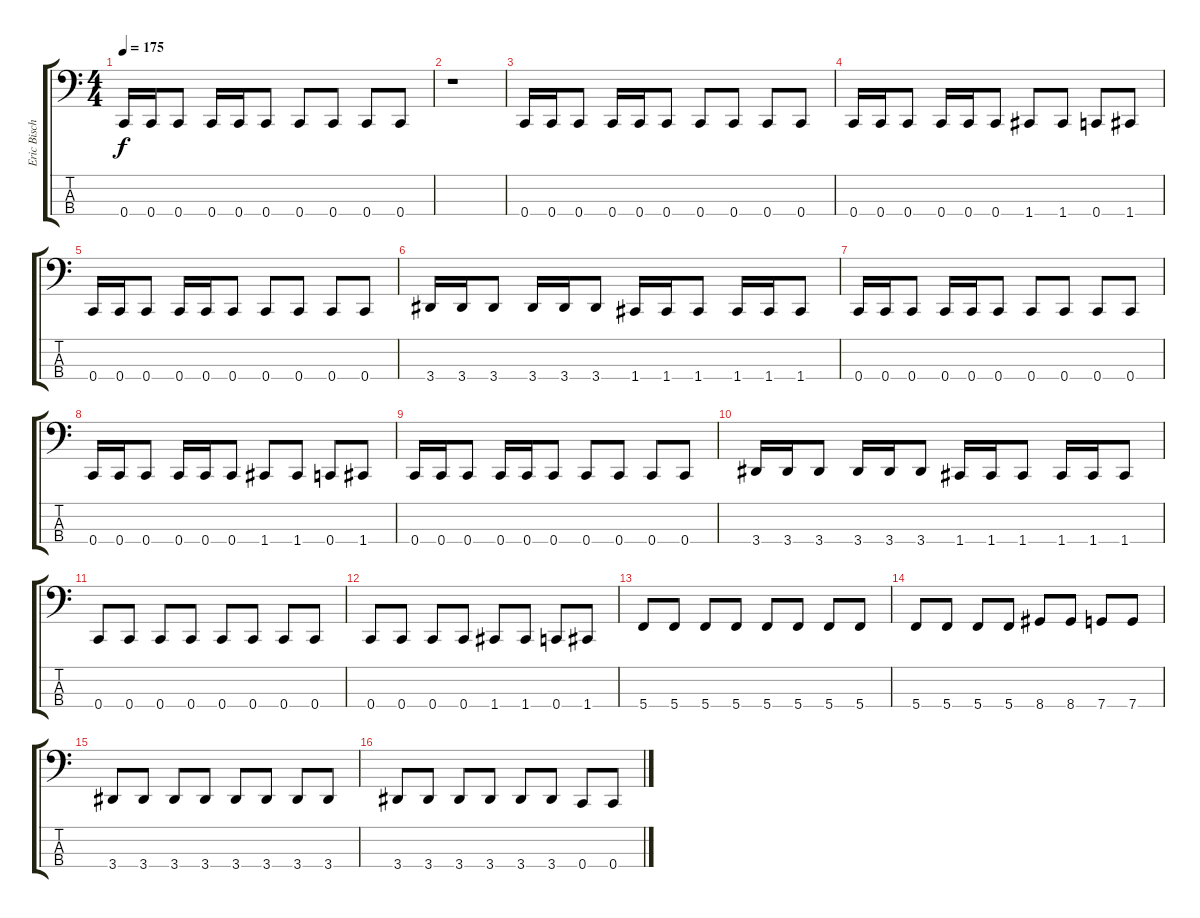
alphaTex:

\track ("Eric Bischoff" "Eric Bisch") {instrument electricbasspick}
\staff {score tabs}
\tuning (F2 C2 G1 C1) {hide}
\ts (4 4)
\tempo 175
\clef f4
\ks c
0.4.16{dy f} 0.4.16 0.4.8 0.4.16 0.4.16 0.4.8 0.4.8 0.4.8 0.4.8 0.4.8 |
r.1 |
0.4.16 0.4.16 0.4.8 0.4.16 0.4.16 0.4.8 0.4.8 0.4.8 0.4.8 0.4.8 |
0.4.16 0.4.16 0.4.8 0.4.16 0.4.16 0.4.8 1.4.8 1.4.8 0.4.8 1.4.8 |
0.4.16 0.4.16 0.4.8 0.4.16 0.4.16 0.4.8 0.4.8 0.4.8 0.4.8 0.4.8 |
3.4.16 3.4.16 3.4.8 3.4.16 3.4.16 3.4.8 1.4.16 1.4.16 1.4.8 1.4.16 1.4.16 1.4.8 |
0.4.16 0.4.16 0.4.8 0.4.16 0.4.16 0.4.8 0.4.8 0.4.8 0.4.8 0.4.8 |
0.4.16 0.4.16 0.4.8 0.4.16 0.4.16 0.4.8 1.4.8 1.4.8 0.4.8 1.4.8 |
0.4.16 0.4.16 0.4.8 0.4.16 0.4.16 0.4.8 0.4.8 0.4.8 0.4.8 0.4.8 |
3.4.16 3.4.16 3.4.8 3.4.16 3.4.16 3.4.8 1.4.16 1.4.16 1.4.8 1.4.16 1.4.16 1.4.8 |
0.4.8 0.4.8 0.4.8 0.4.8 0.4.8 0.4.8 0.4.8 0.4.8 |
0.4.8 0.4.8 0.4.8 0.4.8 1.4.8 1.4.8 0.4.8 1.4.8 |
5.4.8 5.4.8 5.4.8 5.4.8 5.4.8 5.4.8 5.4.8 5.4.8 |
5.4.8 5.4.8 5.4.8 5.4.8 8.4.8 8.4.8 7.4.8 7.4.8 |
3.4.8 3.4.8 3.4.8 3.4.8 3.4.8 3.4.8 3.4.8 3.4.8 |
3.4.8 3.4.8 3.4.8 3.4.8 3.4.8 3.4.8 0.4.8 0.4.8
